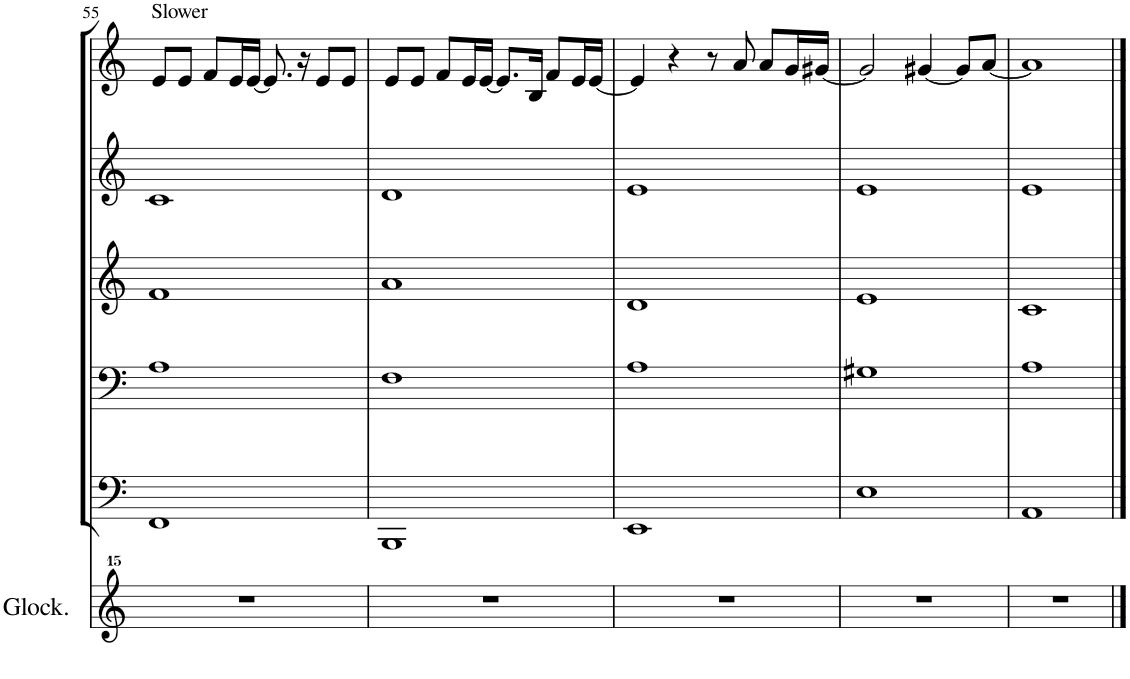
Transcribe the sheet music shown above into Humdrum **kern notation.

**kern	**kern	**kern	**kern	**kern	**kern
*part6	*part5	*part4	*part3	*part2	*part1
*staff6	*staff5	*staff4	*staff3	*staff2	*staff1
*I"Glockenspiel	*I"Tuba	*I"Trombone	*I"Horn in F	*I"Bb Trumpet 2	*I"Bb Trumpet 1
*I'Glock.	*I'Tba	*I'Trb	*I'Hn	*I'Tpt	*I'Tpt
!!LO:PB:g=z
*clefG^^2	*clefF4	*clefF4	*clefG2	*clefG2	*clefG2
*	*	*	*ITrd4c7	*ITrd1c2	*ITrd1c2
*k[]	*k[]	*k[]	*k[]	*k[]	*k[]
*M4/4	*M4/4	*M4/4	*M4/4	*M4/4	*M4/4
=55	=55	=55	=55	=55	=55
!	!	!	!	!	!LO:TX:a:t=Slower
1r	1FF	1A	1f	1c	8e/L
.	.	.	.	.	8e/J
.	.	.	.	.	8f/L
.	.	.	.	.	16e/L
.	.	.	.	.	[16e/JJ
.	.	.	.	.	8.e/]
.	.	.	.	.	16r
.	.	.	.	.	8e/L
.	.	.	.	.	8e/J
=56	=56	=56	=56	=56	=56
1r	1BBB	1F	1a	1d	8e/L
.	.	.	.	.	8e/J
.	.	.	.	.	8f/L
.	.	.	.	.	16e/L
.	.	.	.	.	[16e/JJ
.	.	.	.	.	8.e/L]
.	.	.	.	.	16B/Jk
.	.	.	.	.	8f/L
.	.	.	.	.	16e/L
.	.	.	.	.	[16e/JJ
=57	=57	=57	=57	=57	=57
1r	1EE	1A	1d	1e	4e/]
.	.	.	.	.	4r
.	.	.	.	.	8r
.	.	.	.	.	8a/
.	.	.	.	.	8a/L
.	.	.	.	.	16g/L
.	.	.	.	.	[16g#X/JJ
=58	=58	=58	=58	=58	=58
1r	1E	1G#X	1e	1e	2g#/]
.	.	.	.	.	[4g#X/
.	.	.	.	.	8g#/L]
.	.	.	.	.	[8a/J
=59	=59	=59	=59	=59	=59
1r	1AA	1A	1c	1e	1a]
==	==	==	==	==	==
*-	*-	*-	*-	*-	*-
